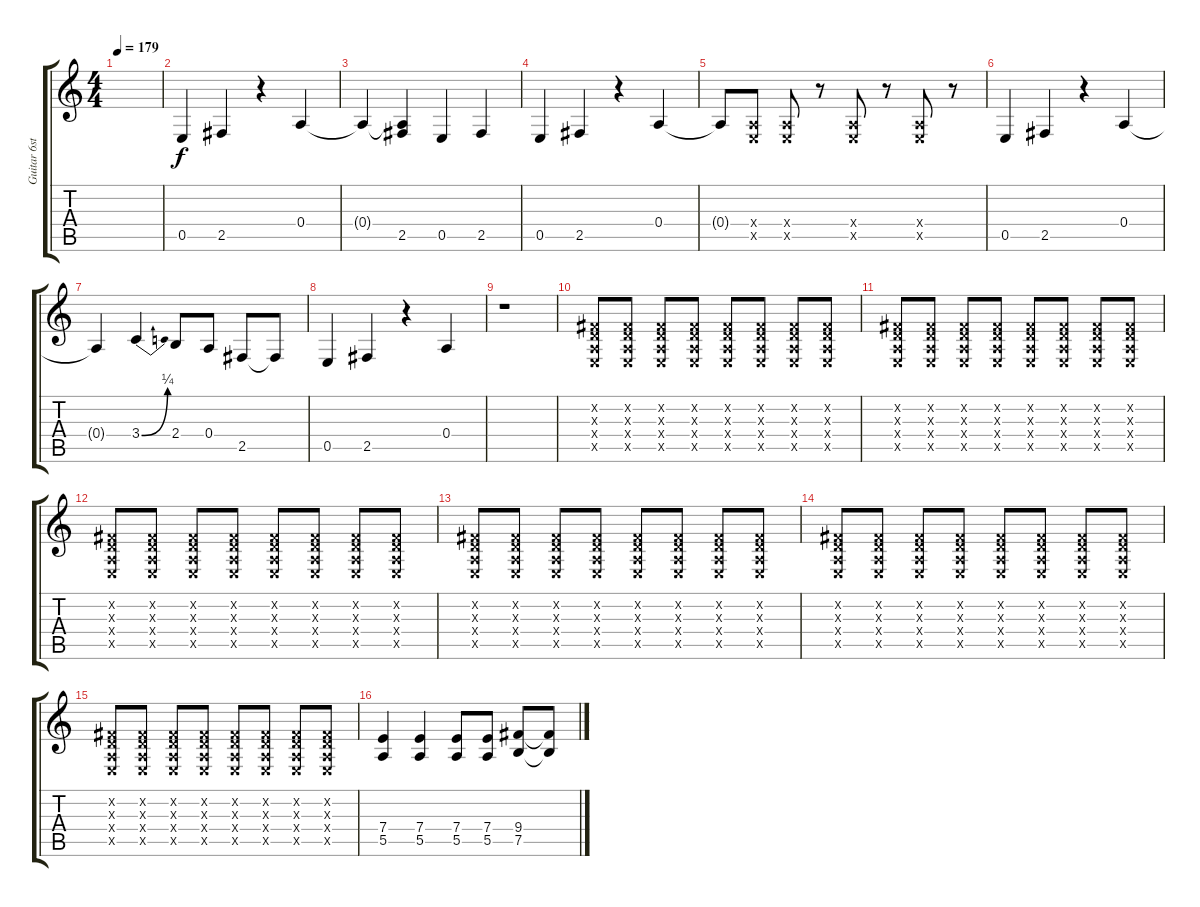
\track ("Guitar 6str" "Guitar 6st") {instrument acousticguitarsteel}
\staff {score tabs}
\tuning (B3 Gb3 D3 A2 E2 B1) {hide}
\ts (4 4)
\tempo 179
\clef g2
\ks c
|
0.5.4 2.5.4 r.4 0.4.4 |
0.4{t}.4 (0.4{t} 2.5).4 0.5.4 2.5.4 |
0.5.4 2.5.4 r.4 0.4.4 |
0.4{t}.8 (0.4{x} 0.5{x}).8 (0.4{x} 0.5{x}).8 r.8 (0.4{x} 0.5{x}).8 r.8 (0.4{x} 0.5{x}).8 r.8 |
0.5.4 2.5.4 r.4 0.4.4 |
0.4{t}.4 3.4{be (bend 0 0 60 1)}.4 2.4.8 0.4.8 2.5.8 2.5{t}.8 |
0.5.4 2.5.4 r.4 0.4.4 |
r.1 |
(0.2{x} 0.3{x} 0.4{x} 0.5{x}).8 (0.2{x} 0.3{x} 0.4{x} 0.5{x}).8 (0.2{x} 0.3{x} 0.4{x} 0.5{x}).8 (0.2{x} 0.3{x} 0.4{x} 0.5{x}).8 (0.2{x} 0.3{x} 0.4{x} 0.5{x}).8 (0.2{x} 0.3{x} 0.4{x} 0.5{x}).8 (0.2{x} 0.3{x} 0.4{x} 0.5{x}).8 (0.2{x} 0.3{x} 0.4{x} 0.5{x}).8 |
(0.2{x} 0.3{x} 0.4{x} 0.5{x}).8 (0.2{x} 0.3{x} 0.4{x} 0.5{x}).8 (0.2{x} 0.3{x} 0.4{x} 0.5{x}).8 (0.2{x} 0.3{x} 0.4{x} 0.5{x}).8 (0.2{x} 0.3{x} 0.4{x} 0.5{x}).8 (0.2{x} 0.3{x} 0.4{x} 0.5{x}).8 (0.2{x} 0.3{x} 0.4{x} 0.5{x}).8 (0.2{x} 0.3{x} 0.4{x} 0.5{x}).8 |
(0.2{x} 0.3{x} 0.4{x} 0.5{x}).8 (0.2{x} 0.3{x} 0.4{x} 0.5{x}).8 (0.2{x} 0.3{x} 0.4{x} 0.5{x}).8 (0.2{x} 0.3{x} 0.4{x} 0.5{x}).8 (0.2{x} 0.3{x} 0.4{x} 0.5{x}).8 (0.2{x} 0.3{x} 0.4{x} 0.5{x}).8 (0.2{x} 0.3{x} 0.4{x} 0.5{x}).8 (0.2{x} 0.3{x} 0.4{x} 0.5{x}).8 |
(0.2{x} 0.3{x} 0.4{x} 0.5{x}).8 (0.2{x} 0.3{x} 0.4{x} 0.5{x}).8 (0.2{x} 0.3{x} 0.4{x} 0.5{x}).8 (0.2{x} 0.3{x} 0.4{x} 0.5{x}).8 (0.2{x} 0.3{x} 0.4{x} 0.5{x}).8 (0.2{x} 0.3{x} 0.4{x} 0.5{x}).8 (0.2{x} 0.3{x} 0.4{x} 0.5{x}).8 (0.2{x} 0.3{x} 0.4{x} 0.5{x}).8 |
(0.2{x} 0.3{x} 0.4{x} 0.5{x}).8 (0.2{x} 0.3{x} 0.4{x} 0.5{x}).8 (0.2{x} 0.3{x} 0.4{x} 0.5{x}).8 (0.2{x} 0.3{x} 0.4{x} 0.5{x}).8 (0.2{x} 0.3{x} 0.4{x} 0.5{x}).8 (0.2{x} 0.3{x} 0.4{x} 0.5{x}).8 (0.2{x} 0.3{x} 0.4{x} 0.5{x}).8 (0.2{x} 0.3{x} 0.4{x} 0.5{x}).8 |
(0.2{x} 0.3{x} 0.4{x} 0.5{x}).8 (0.2{x} 0.3{x} 0.4{x} 0.5{x}).8 (0.2{x} 0.3{x} 0.4{x} 0.5{x}).8 (0.2{x} 0.3{x} 0.4{x} 0.5{x}).8 (0.2{x} 0.3{x} 0.4{x} 0.5{x}).8 (0.2{x} 0.3{x} 0.4{x} 0.5{x}).8 (0.2{x} 0.3{x} 0.4{x} 0.5{x}).8 (0.2{x} 0.3{x} 0.4{x} 0.5{x}).8 |
(7.4 5.5).4 (7.4 5.5).4 (7.4 5.5).8 (7.4 5.5).8 (9.4 7.5).8 (9.4{t} 7.5{t}).8
